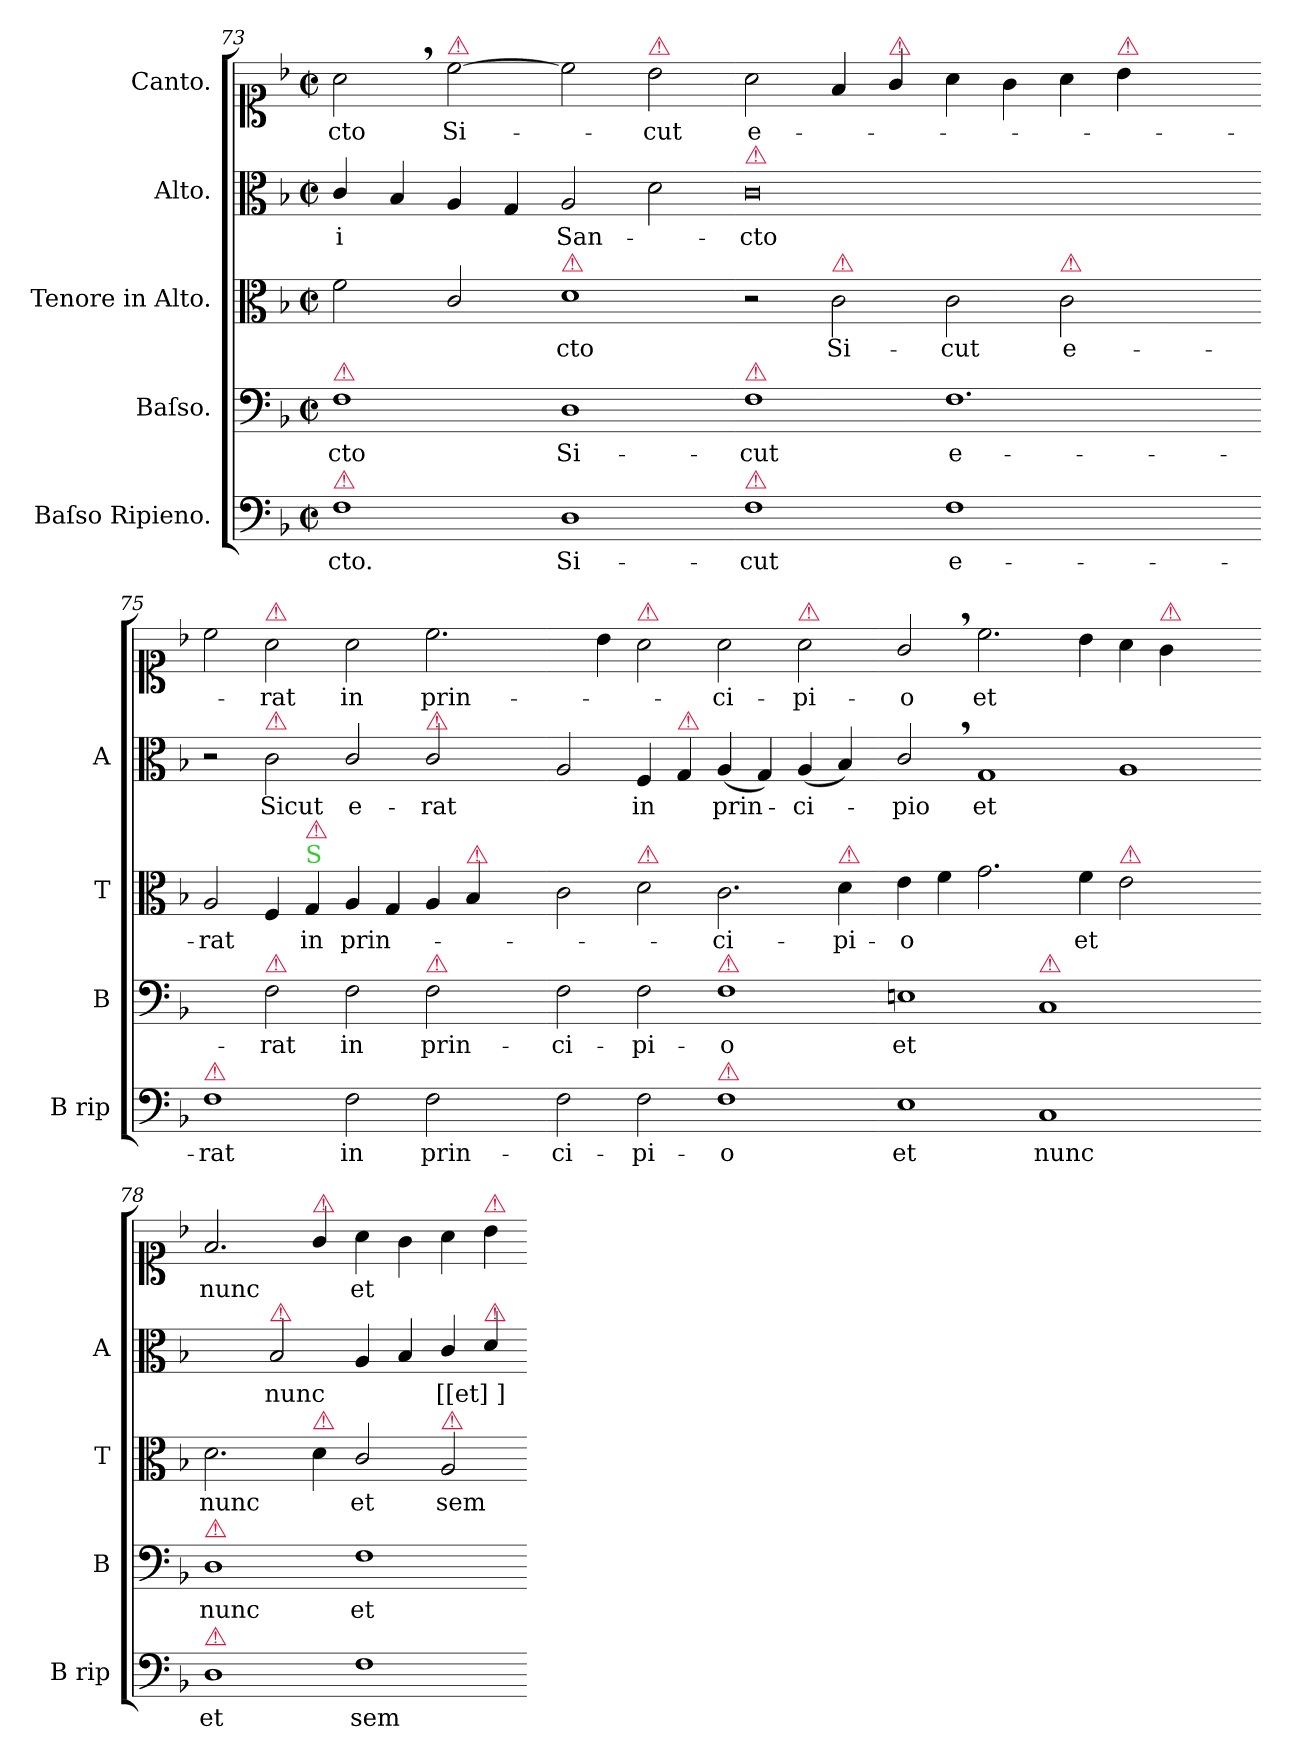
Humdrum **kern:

**kern	**text	**kern	**text	**kern	**text	**kern	**text	**kern	**text
*part5	*part5	*part4	*part4	*part3	*part3	*part2	*part2	*part1	*part1
*staff5	*staff5	*staff4	*staff4	*staff3	*staff3	*staff2	*staff2	*staff1	*staff1
*I"Baſso Ripieno.	*	*I"Baſso.	*	*I"Tenore in Alto.	*	*I"Alto.	*	*I"Canto.	*
*I'B rip	*	*I'B	*	*I'T	*	*I'A	*	*	*
*clefF4	*	*clefF4	*	*clefC3	*	*clefC3	*	*clefC1	*
*k[b-]	*	*k[b-]	*	*k[b-]	*	*k[b-]	*	*k[b-]	*
*M1/2	*	*M1/2	*	*M1/2	*	*M1/2	*	*M1/2	*
*met(c|)	*	*met(c|)	*	*met(c|)	*	*met(c|)	*	*met(c|)	*
=73	=73	=73	=73	=73	=73	=73	=73	=73	=73
!	!	!LO:TX:a:color=crimson:t=⚠	!	!	!	!	!	!	!
!LO:TX:a:color=crimson:t=⚠	!	!	!	!	!	!	!	!	!
1F	-cto.	1F	-cto	2f\	.	4c/	-i	2a,\	-cto
.	.	.	.	.	.	4B-/	.	.	.
!	!	!	!	!	!	!	!	!LO:TX:a:color=crimson:t=⚠	!
.	.	.	.	2c/	.	4A/	.	[2cc\	Si-
.	.	.	.	.	.	4G/	.	.	.
!	!	!	!	!LO:TX:a:color=crimson:t=⚠	!	!	!	!	!
1D	Si-	1D	Si-	1d	-cto	2A/	San-	2cc\]	.
!	!	!	!	!	!	!	!	!LO:TX:a:color=crimson:t=⚠	!
.	.	.	.	.	.	2d\	.	2b-\	-cut
=74-	=74-	=74-	=74-	=74-	=74-	=74-	=74-	=74-	=74-
!	!	!	!	!	!	!LO:TX:a:color=crimson:t=⚠	!	!	!
!	!	!LO:TX:a:color=crimson:t=⚠	!	!	!	!	!	!	!
!LO:TX:a:color=crimson:t=⚠	!	!	!	!	!	!	!	!	!
1F	-cut	1F	-cut	2r	.	0c	-cto	2a\	e-
!	!	!	!	!LO:TX:a:color=crimson:t=⚠	!	!	!	!	!
.	.	.	.	2c\	Si-	.	.	4f/	.
!	!	!	!	!	!	!	!	!LO:TX:a:color=crimson:t=⚠	!
.	.	.	.	.	.	.	.	4g/	.
1F	e-	1.F	e-	2c\	-cut	.	.	4a\	.
.	.	.	.	.	.	.	.	4g\	.
!	!	!	!	!LO:TX:a:color=crimson:t=⚠	!	!	!	!	!
.	.	.	.	2c\	e-	.	.	4a\	.
!	!	!	!	!	!	!	!	!LO:TX:a:color=crimson:t=⚠	!
.	.	.	.	.	.	.	.	4b-\	.
2ryy	.	.	.	2ryy	.	2ryy	.	2ryy	.
=75-	=75-	=75-	=75-	=75-	=75-	=75-	=75-	=75-	=75-
!LO:TX:a:color=crimson:t=⚠	!	!	!	!	!	!	!	!	!
1F	-rat	2ryy	.	2A/	-rat	2r	.	2cc\	.
!	!	!	!	!	!	!	!	!LO:TX:a:color=crimson:t=⚠	!
!	!	!	!	!	!	!LO:TX:a:color=crimson:t=⚠	!	!	!
!	!	!LO:TX:a:color=crimson:t=⚠	!	!	!	!	!	!	!
.	.	2F\	-rat	4F/	.	2c\	Sicut	2a\	-rat
!	!	!	!	!LO:TX:a:color=limegreen:t=S	!	!	!	!	!
!	!	!	!	!LO:TX:a:color=crimson:t=⚠	!	!	!	!	!
.	.	.	.	4G/	in	.	.	.	.
2F\	in	2F\	in	4A/	prin-	2c/	e-	2a\	in
.	.	.	.	4G/	.	.	.	.	.
!	!	!	!	!	!	!LO:TX:a:color=crimson:t=⚠	!	!	!
!	!	!LO:TX:a:color=crimson:t=⚠	!	!	!	!	!	!	!
2F\	prin-	2F\	prin-	4A/	.	2c/	-rat	2.cc\	prin-
!	!	!	!	!LO:TX:a:color=crimson:t=⚠	!	!	!	!	!
.	.	.	.	4B-/	.	.	.	.	.
4ryy	.	4ryy	.	4ryy	.	4ryy	.	.	.
=76-	=76-	=76-	=76-	=76-	=76-	=76-	=76-	=76-	=76-
2F\	-ci-	2F\	-ci-	2c\	.	2A/	.	4ryy	.
.	.	.	.	.	.	.	.	4b-\	.
!	!	!	!	!	!	!	!	!LO:TX:a:color=crimson:t=⚠	!
!	!	!	!	!LO:TX:a:color=crimson:t=⚠	!	!	!	!	!
2F\	-pi-	2F\	-pi-	2d\	.	4F/	in	2a\	.
!	!	!	!	!	!	!LO:TX:a:color=crimson:t=⚠	!	!	!
.	.	.	.	.	.	4G/	.	.	.
!	!	!LO:TX:a:color=crimson:t=⚠	!	!	!	!	!	!	!
!LO:TX:a:color=crimson:t=⚠	!	!	!	!	!	!	!	!	!
1F	-o	1F	-o	2.c\	-ci-	(<4A/	prin-	2a\	-ci-
.	.	.	.	.	.	4G/)	.	.	.
!	!	!	!	!	!	!	!	!LO:TX:a:color=crimson:t=⚠	!
.	.	.	.	.	.	(<4A/	-ci-	2a\	-pi-
!	!	!	!	!LO:TX:a:color=crimson:t=⚠	!	!	!	!	!
.	.	.	.	4d\	-pi-	4B-/)	.	.	.
=77-	=77-	=77-	=77-	=77-	=77-	=77-	=77-	=77-	=77-
1E	et	1En	et	4e\	-o	2c,/	-pio	2g,/	-o
.	.	.	.	4f\	.	.	.	.	.
.	.	.	.	2.g\	.	1G/	et	2.cc\	et
!	!	!LO:TX:a:color=crimson:t=⚠	!	!	!	!	!	!	!
1C	nunc	1C	.	.	.	.	.	.	.
.	.	.	.	4f\	et	.	.	4b-\	.
!	!	!	!	!LO:TX:a:color=crimson:t=⚠	!	!	!	!	!
.	.	.	.	2e\	.	1A/	.	4a\	.
!	!	!	!	!	!	!	!	!LO:TX:a:color=crimson:t=⚠	!
.	.	.	.	.	.	.	.	4g\	.
2ryy	.	2ryy	.	2ryy	.	.	.	2ryy	.
=78-	=78-	=78-	=78-	=78-	=78-	=78-	=78-	=78-	=78-
!	!	!LO:TX:a:color=crimson:t=⚠	!	!	!	!	!	!	!
!LO:TX:a:color=crimson:t=⚠	!	!	!	!	!	!	!	!	!
1D	et	1D	nunc	2.d\	nunc	2ryy	.	2.f/	nunc
!	!	!	!	!	!	!LO:TX:a:color=crimson:t=⚠	!	!	!
.	.	.	.	.	.	2B-/	nunc	.	.
!	!	!	!	!	!	!	!	!LO:TX:a:color=crimson:t=⚠	!
!	!	!	!	!LO:TX:a:color=crimson:t=⚠	!	!	!	!	!
.	.	.	.	4d\	.	.	.	4g/	.
1F	sem-	1F	et	2c/	et	4A/	.	4a\	et
.	.	.	.	.	.	4B-/	.	4g\	.
!	!	!	!	!LO:TX:a:color=crimson:t=⚠	!	!	!	!	!
.	.	.	.	2A/	sem-	4c/	[[et]]	4a\	.
!	!	!	!	!	!	!	!	!LO:TX:a:color=crimson:t=⚠	!
!	!	!	!	!	!	!LO:TX:a:color=crimson:t=⚠	!	!	!
.	.	.	.	.	.	4d/	.	4b-\	.
=-	=-	=-	=-	=-	=-	=-	=-	=-	=-
*-	*-	*-	*-	*-	*-	*-	*-	*-	*-
